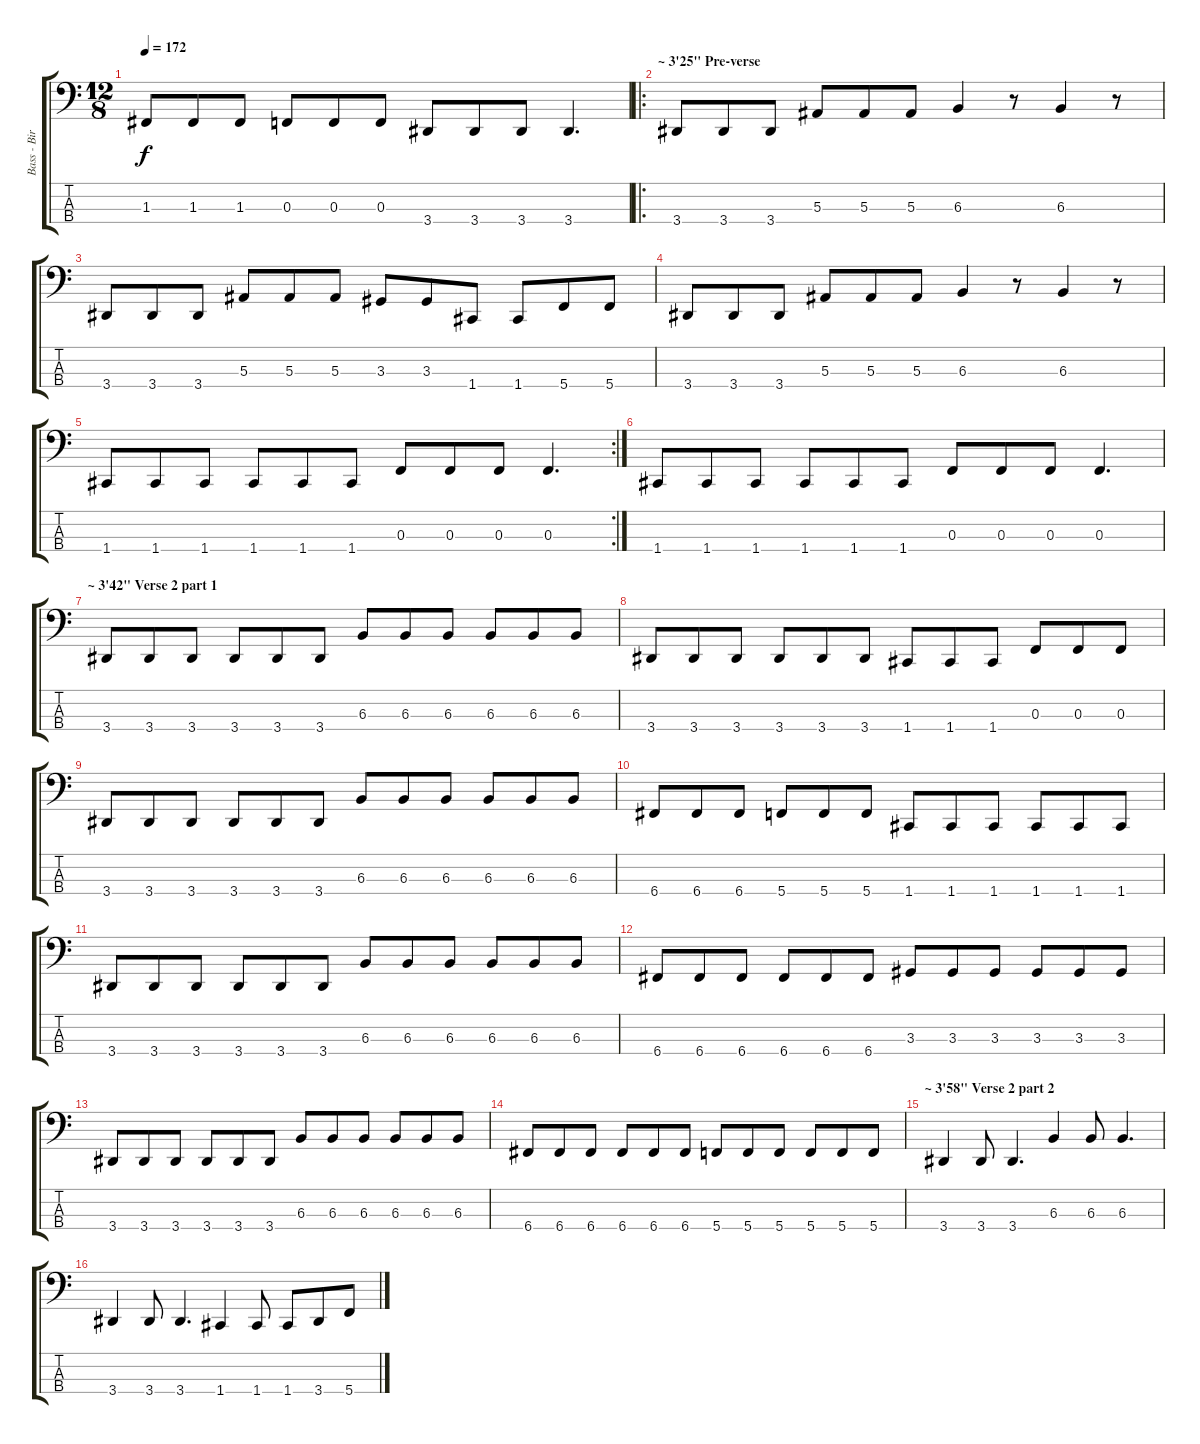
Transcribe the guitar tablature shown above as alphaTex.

\track ("Bass - Birgit Öllbrunner" "Bass - Bir") {instrument electricbassfinger}
\staff {score tabs}
\tuning (Eb2 Bb1 F1 C1) {hide}
\ts (12 8)
\tempo 172
\clef f4
\ks c
1.3.8{dy f} 1.3.8 1.3.8 0.3.8 0.3.8 0.3.8 3.4.8 3.4.8 3.4.8 3.4.4{d} |
\ro
\section ("" "~ 3'25\" Pre-verse")
3.4.8 3.4.8 3.4.8 5.3.8 5.3.8 5.3.8 6.3.4 r.8 6.3.4 r.8 |
3.4.8 3.4.8 3.4.8 5.3.8 5.3.8 5.3.8 3.3.8 3.3.8 1.4.8 1.4.8 5.4.8 5.4.8 |
3.4.8 3.4.8 3.4.8 5.3.8 5.3.8 5.3.8 6.3.4 r.8 6.3.4 r.8 |
\rc 2
1.4.8 1.4.8 1.4.8 1.4.8 1.4.8 1.4.8 0.3.8 0.3.8 0.3.8 0.3.4{d} |
1.4.8 1.4.8 1.4.8 1.4.8 1.4.8 1.4.8 0.3.8 0.3.8 0.3.8 0.3.4{d} |
\section ("" "~ 3'42\" Verse 2 part 1")
3.4.8 3.4.8 3.4.8 3.4.8 3.4.8 3.4.8 6.3.8 6.3.8 6.3.8 6.3.8 6.3.8 6.3.8 |
3.4.8 3.4.8 3.4.8 3.4.8 3.4.8 3.4.8 1.4.8 1.4.8 1.4.8 0.3.8 0.3.8 0.3.8 |
3.4.8 3.4.8 3.4.8 3.4.8 3.4.8 3.4.8 6.3.8 6.3.8 6.3.8 6.3.8 6.3.8 6.3.8 |
6.4.8 6.4.8 6.4.8 5.4.8 5.4.8 5.4.8 1.4.8 1.4.8 1.4.8 1.4.8 1.4.8 1.4.8 |
3.4.8 3.4.8 3.4.8 3.4.8 3.4.8 3.4.8 6.3.8 6.3.8 6.3.8 6.3.8 6.3.8 6.3.8 |
6.4.8 6.4.8 6.4.8 6.4.8 6.4.8 6.4.8 3.3.8 3.3.8 3.3.8 3.3.8 3.3.8 3.3.8 |
3.4.8 3.4.8 3.4.8 3.4.8 3.4.8 3.4.8 6.3.8 6.3.8 6.3.8 6.3.8 6.3.8 6.3.8 |
6.4.8 6.4.8 6.4.8 6.4.8 6.4.8 6.4.8 5.4.8 5.4.8 5.4.8 5.4.8 5.4.8 5.4.8 |
\section ("" "~ 3'58\" Verse 2 part 2")
3.4.4 3.4.8 3.4.4{d} 6.3.4 6.3.8 6.3.4{d} |
3.4.4 3.4.8 3.4.4{d} 1.4.4 1.4.8 1.4.8 3.4.8 5.4.8
